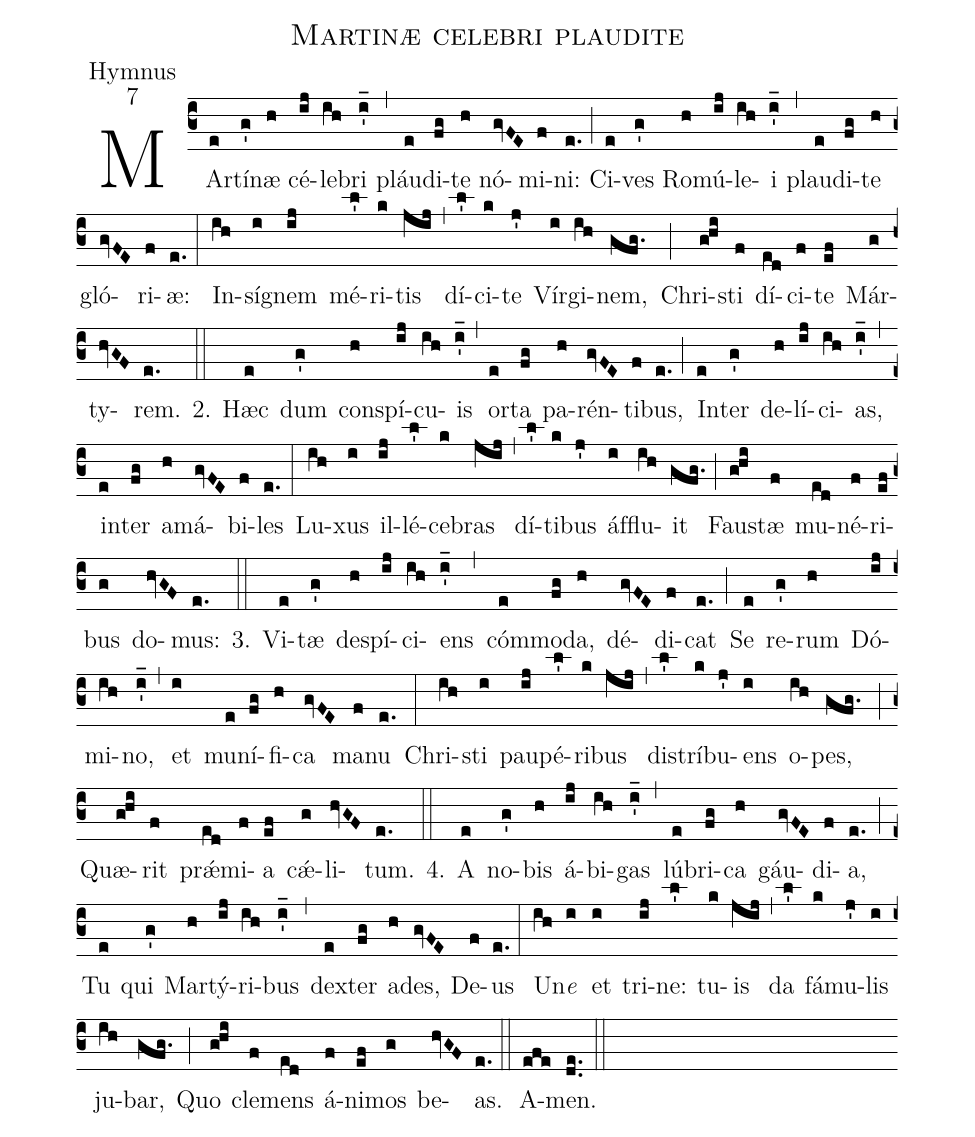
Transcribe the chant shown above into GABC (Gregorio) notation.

name:Martinæ celebri plaudite;
office-part:Hymnus;
mode:7;
%%
(c3) MAr(e)tí(g')næ(h) cé(ij)le(ih)bri(i'_) (,) pláu(e)di(fg)te(h) nó(gvFE)mi(f)ni:(e.) (;) Ci(e)ves(g') Ro(h)mú(ij)le(ih)i(i'_) (,) plau(e)di(fg)te(h) gló(gvFE)ri(f)æ:(e.) (:) In(ih)sí(i)gnem(ij) mé(l')ri(k)tis(jij) (,) dí(l')ci(k)te(j') Vír(i)gi(ih)nem,(gfg.) (;) Chri(g!hi)sti(f) dí(ed)ci(f)te(ef) Már(g)ty(hvGF)rem.(e.) 2.(::) Hæc(e) dum(g') con(h)spí(ij)cu(ih)is(i'_) (,) or(e)ta(fg) pa(h)rén(gvFE)ti(f)bus,(e.) (;) In(e)ter(g') de(h)lí(ij)ci(ih)as,(i'_) (,) in(e)ter(fg) a(h)má(gvFE)bi(f)les(e.) (:) Lu(ih)xus(i) il(ij)lé(l')ce(k)bras(jij) (,) dí(l')ti(k)bus(j') áf(i)flu(ih)it(gfg.) (;) Fau(g!hi)stæ(f) mu(ed)né(f)ri(ef)bus(g) do(hvGF)mus:(e.) 3.(::) Vi(e)tæ(g') de(h)spí(ij)ci(ih)ens(i'_) (,) cóm(e)mo(fg)da,(h) dé(gvFE)di(f)cat(e.) (;) Se(e) re(g')rum(h) Dó(ij)mi(ih)no,(i'_) (,) et(i) mu(e)ní(fg)fi(h)ca(gvFE) ma(f)nu(e.) (:) Chri(ih)sti(i) pau(ij)pé(l')ri(k)bus(jij) (,) di(l')strí(k)bu(j')ens(i) o(ih)pes,(gfg.) (;) Quæ(g!hi)rit(f) prǽ(ed)mi(f)a(ef) cǽ(g)li(hvGF)tum.(e.) 4.(::) A(e) no(g')bis(h) á(ij)bi(ih)gas(i'_) (,) lú(e)bri(fg)ca(h) gáu(gvFE)di(f)a,(e.) (;) Tu(e) qui(g') Mar(h)tý(ij)ri(ih)bus(i'_) (,) dex(e)ter(fg) a(h)des,(gvFE) De(f)us(e.) (:) U(ih)n<i>e</i>(i) et(i) tri(ij)ne:(l') tu(k)is(jij) (,) da(l') fá(k)mu(j')lis(i) ju(ih)bar,(gfg.) (;) Quo(g!hi) cle(f)mens(ed) á(f)ni(ef)mos(g) be(hvGF)as.(e.) (::) A(efe)men.(de..) (::)
